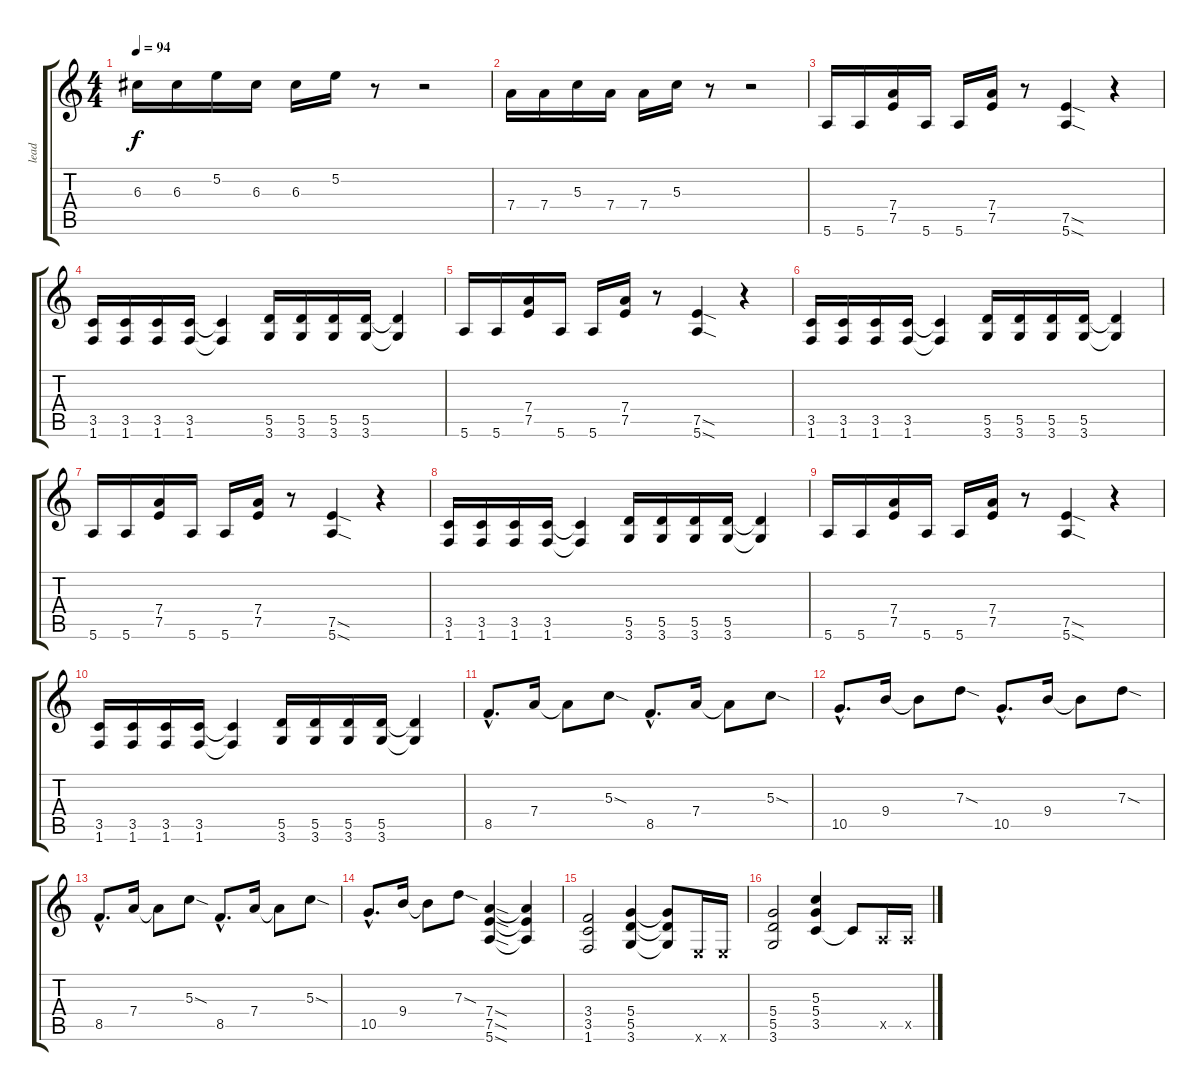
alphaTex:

\track ("lead" "lead") {instrument distortionguitar}
\staff {score tabs}
\tuning (E4 B3 G3 D3 A2 E2) {hide}
\ts (4 4)
\tempo 94
\clef g2
\ks c
6.3.16{dy f} 6.3.16 5.2.16 6.3.16 6.3.16 5.2.16 r.8 r.2 |
7.4.16 7.4.16 5.3.16 7.4.16 7.4.16 5.3.16 r.8 r.2 |
5.6.16 5.6.16 (7.4 7.5).16 5.6.16 5.6.16 (7.4 7.5).16 r.8 (7.5{sod} 5.6{sod}).4 r.4 |
(3.5 1.6).16 (3.5 1.6).16 (3.5 1.6).16 (3.5 1.6).16 (3.5{t} 1.6{t}).4 (5.5 3.6).16 (5.5 3.6).16 (5.5 3.6).16 (5.5 3.6).16 (5.5{t} 3.6{t}).4 |
5.6.16 5.6.16 (7.4 7.5).16 5.6.16 5.6.16 (7.4 7.5).16 r.8 (7.5{sod} 5.6{sod}).4 r.4 |
(3.5 1.6).16 (3.5 1.6).16 (3.5 1.6).16 (3.5 1.6).16 (3.5{t} 1.6{t}).4 (5.5 3.6).16 (5.5 3.6).16 (5.5 3.6).16 (5.5 3.6).16 (5.5{t} 3.6{t}).4 |
5.6.16 5.6.16 (7.4 7.5).16 5.6.16 5.6.16 (7.4 7.5).16 r.8 (7.5{sod} 5.6{sod}).4 r.4 |
(3.5 1.6).16 (3.5 1.6).16 (3.5 1.6).16 (3.5 1.6).16 (3.5{t} 1.6{t}).4 (5.5 3.6).16 (5.5 3.6).16 (5.5 3.6).16 (5.5 3.6).16 (5.5{t} 3.6{t}).4 |
5.6.16 5.6.16 (7.4 7.5).16 5.6.16 5.6.16 (7.4 7.5).16 r.8 (7.5{sod} 5.6{sod}).4 r.4 |
(3.5 1.6).16 (3.5 1.6).16 (3.5 1.6).16 (3.5 1.6).16 (3.5{t} 1.6{t}).4 (5.5 3.6).16 (5.5 3.6).16 (5.5 3.6).16 (5.5 3.6).16 (5.5{t} 3.6{t}).4 |
8.5{hac}.8{d} 7.4.16 7.4{t}.8 5.3{sod}.8 8.5{hac}.8{d} 7.4.16 7.4{t}.8 5.3{sod}.8 |
10.5{hac}.8{d} 9.4.16 9.4{t}.8 7.3{sod}.8 10.5{hac}.8{d} 9.4.16 9.4{t}.8 7.3{sod}.8 |
8.5{hac}.8{d} 7.4.16 7.4{t}.8 5.3{sod}.8 8.5{hac}.8{d} 7.4.16 7.4{t}.8 5.3{sod}.8 |
10.5{hac}.8{d} 9.4.16 9.4{t}.8 7.3{sod}.8 (7.4{sod} 7.5{sod} 5.6{sod}).4 (7.4{t} 7.5{t} 5.6{t}).4 |
(3.4 3.5 1.6).2 (5.4 5.5 3.6).4 (5.4{t} 5.5{t} 3.6{t}).8 0.6{x}.16 0.6{x}.16 |
(5.4 5.5 3.6).2 (5.3 5.4 3.5).4 3.5{t}.8 0.5{x}.16 0.5{x}.16
